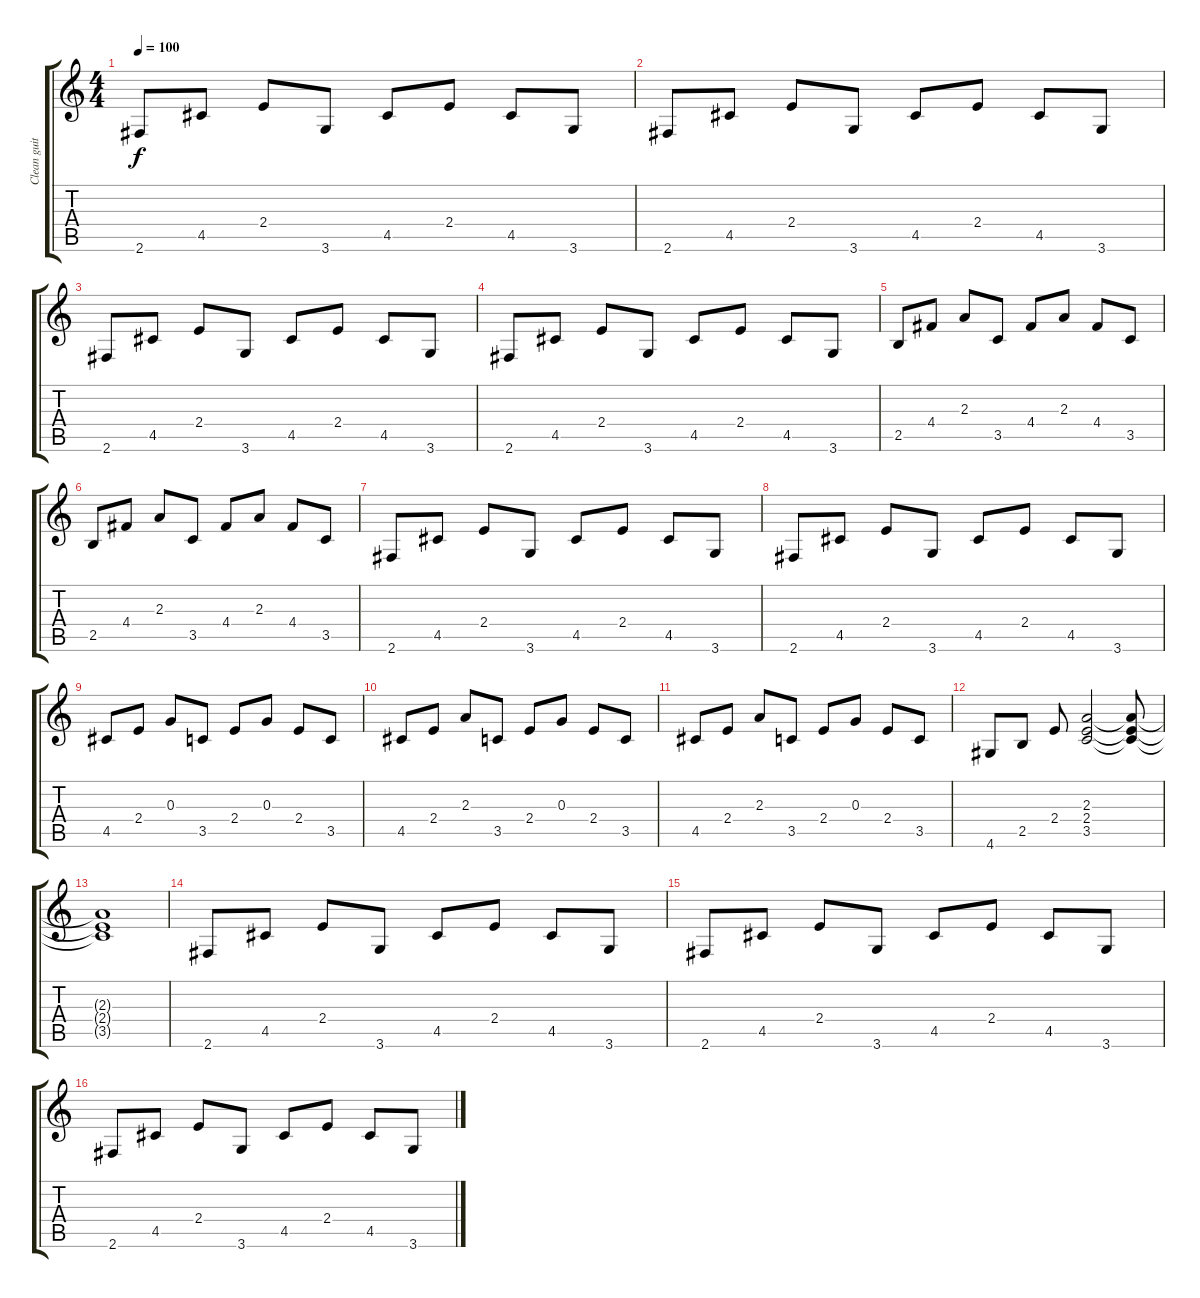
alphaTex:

\track ("Clean guitar" "Clean guit") {instrument electricguitarclean}
\staff {score tabs}
\tuning (E4 B3 G3 D3 A2 E2) {hide}
\ts (4 4)
\tempo 100
\clef g2
\ks c
2.6.8{dy f instrument electricguitarclean} 4.5.8 2.4.8 3.6.8 4.5.8 2.4.8 4.5.8 3.6.8 |
2.6.8 4.5.8 2.4.8 3.6.8 4.5.8 2.4.8 4.5.8 3.6.8 |
2.6.8 4.5.8 2.4.8 3.6.8 4.5.8 2.4.8 4.5.8 3.6.8 |
2.6.8 4.5.8 2.4.8 3.6.8 4.5.8 2.4.8 4.5.8 3.6.8 |
2.5.8 4.4.8 2.3.8 3.5.8 4.4.8 2.3.8 4.4.8 3.5.8 |
2.5.8 4.4.8 2.3.8 3.5.8 4.4.8 2.3.8 4.4.8 3.5.8 |
2.6.8 4.5.8 2.4.8 3.6.8 4.5.8 2.4.8 4.5.8 3.6.8 |
2.6.8 4.5.8 2.4.8 3.6.8 4.5.8 2.4.8 4.5.8 3.6.8 |
4.5.8 2.4.8 0.3.8 3.5.8 2.4.8 0.3.8 2.4.8 3.5.8 |
4.5.8 2.4.8 2.3.8 3.5.8 2.4.8 0.3.8 2.4.8 3.5.8 |
4.5.8 2.4.8 2.3.8 3.5.8 2.4.8 0.3.8 2.4.8 3.5.8 |
4.6.8 2.5.8 2.4.8 (2.3 2.4 3.5).2 (2.3{t} 2.4{t} 3.5{t}).8 |
(2.3{t} 2.4{t} 3.5{t}).1 |
2.6.8 4.5.8 2.4.8 3.6.8 4.5.8 2.4.8 4.5.8 3.6.8 |
2.6.8 4.5.8 2.4.8 3.6.8 4.5.8 2.4.8 4.5.8 3.6.8 |
2.6.8 4.5.8 2.4.8 3.6.8 4.5.8 2.4.8 4.5.8 3.6.8
